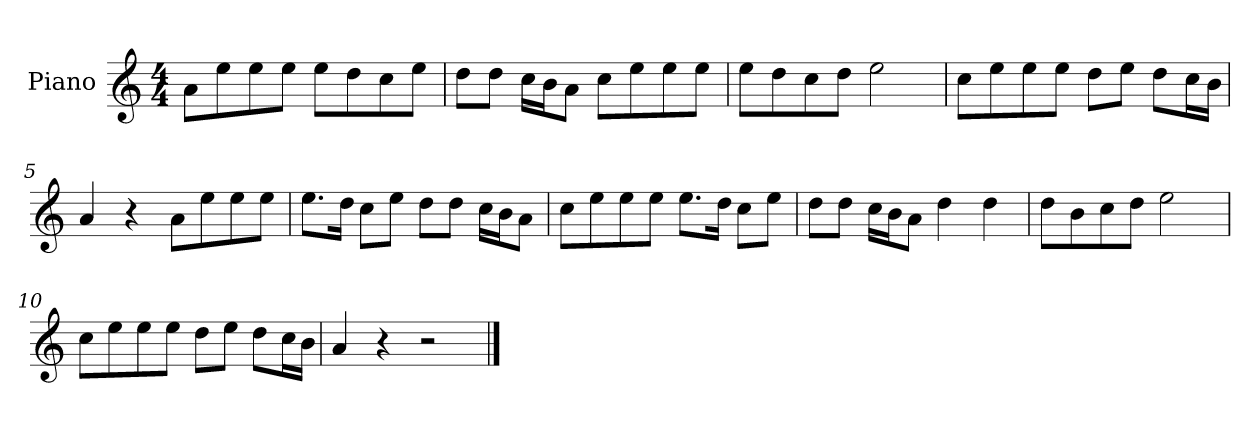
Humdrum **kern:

**kern
*part1
*staff1
*I"Piano
*I'P-no
*clefG2
*k[]
*M4/4
*MM90
=1
8a\L
8ee\
8ee\
8ee\J
8ee\L
8dd\
8cc\
8ee\J
=2
8dd\L
8dd\J
16cc\LL
16b\J
8a\J
8cc\L
8ee\
8ee\
8ee\J
=3
8ee\L
8dd\
8cc\
8dd\J
2ee\
=4
8cc\L
8ee\
8ee\
8ee\J
8dd\L
8ee\J
8dd\L
16cc\L
16b\JJ
=5
4a/
4r
8a\L
8ee\
8ee\
8ee\J
!!LO:LB:g=z
=6
8.ee\L
16dd\Jk
8cc\L
8ee\J
8dd\L
8dd\J
16cc\LL
16b\J
8a\J
=7
8cc\L
8ee\
8ee\
8ee\J
8.ee\L
16dd\Jk
8cc\L
8ee\J
=8
8dd\L
8dd\J
16cc\LL
16b\J
8a\J
4dd\
4dd\
=9
8dd\L
8b\
8cc\
8dd\J
2ee\
=10
8cc\L
8ee\
8ee\
8ee\J
8dd\L
8ee\J
8dd\L
16cc\L
16b\JJ
=11
4a/
4r
2r
==
*-
